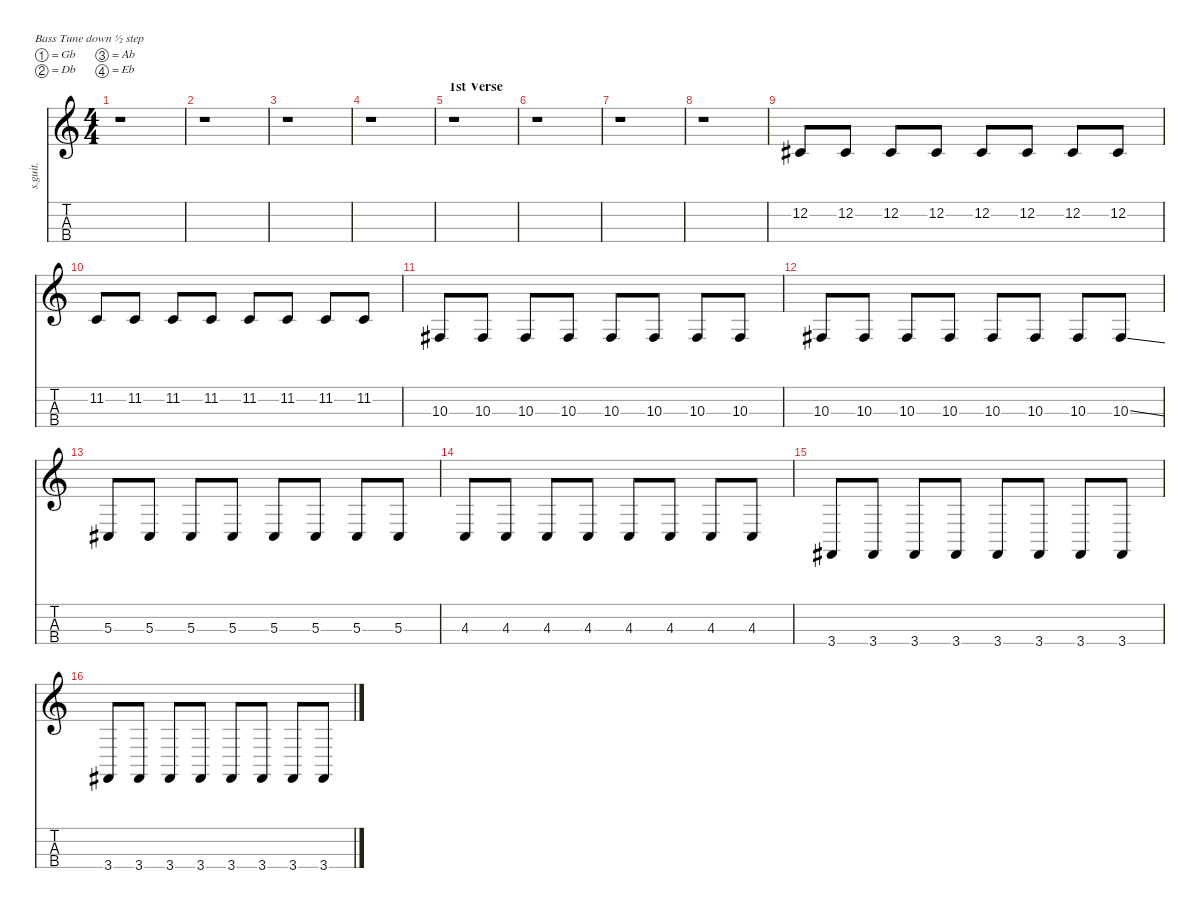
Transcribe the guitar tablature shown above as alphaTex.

\defaultSystemsLayout 4
\hideDynamics
\bracketExtendMode nobrackets
\track ("Mark Stoermer - Bass" "s.guit.") {instrument electricbasspick}
\staff {score tabs}
\tuning (Gb2 Db2 Ab1 Eb1)
\ts (4 4)
\beaming (8 2 2 2 2)
\tempo (148 hide)
\clef g2
\ks c
r.1{dy f instrument electricbasspick} |
r.1 |
r.1 |
r.1 |
\section ("" "1st Verse")
r.1 |
r.1 |
r.1 |
r.1 |
12.2{acc #}.8{lyrics (0 "") lyrics (1 "") lyrics (2 "") lyrics (3 "") lyrics (4 "")} 12.2{acc #}.8{lyrics (0 "") lyrics (1 "") lyrics (2 "") lyrics (3 "") lyrics (4 "")} 12.2{acc #}.8{lyrics (0 "") lyrics (1 "") lyrics (2 "") lyrics (3 "") lyrics (4 "")} 12.2{acc #}.8{lyrics (0 "") lyrics (1 "") lyrics (2 "") lyrics (3 "") lyrics (4 "")} 12.2{acc #}.8{lyrics (0 "") lyrics (1 "") lyrics (2 "") lyrics (3 "") lyrics (4 "")} 12.2{acc #}.8{lyrics (0 "") lyrics (1 "") lyrics (2 "") lyrics (3 "") lyrics (4 "")} 12.2{acc #}.8{lyrics (0 "") lyrics (1 "") lyrics (2 "") lyrics (3 "") lyrics (4 "")} 12.2{acc #}.8{lyrics (0 "") lyrics (1 "") lyrics (2 "") lyrics (3 "") lyrics (4 "")} |
11.2.8{lyrics (0 "") lyrics (1 "") lyrics (2 "") lyrics (3 "") lyrics (4 "")} 11.2.8{lyrics (0 "") lyrics (1 "") lyrics (2 "") lyrics (3 "") lyrics (4 "")} 11.2.8{lyrics (0 "") lyrics (1 "") lyrics (2 "") lyrics (3 "") lyrics (4 "")} 11.2.8{lyrics (0 "") lyrics (1 "") lyrics (2 "") lyrics (3 "") lyrics (4 "")} 11.2.8{lyrics (0 "") lyrics (1 "") lyrics (2 "") lyrics (3 "") lyrics (4 "")} 11.2.8{lyrics (0 "") lyrics (1 "") lyrics (2 "") lyrics (3 "") lyrics (4 "")} 11.2.8{lyrics (0 "") lyrics (1 "") lyrics (2 "") lyrics (3 "") lyrics (4 "")} 11.2.8{lyrics (0 "") lyrics (1 "") lyrics (2 "") lyrics (3 "") lyrics (4 "")} |
10.3{acc #}.8{lyrics (0 "") lyrics (1 "") lyrics (2 "") lyrics (3 "") lyrics (4 "")} 10.3{acc #}.8{lyrics (0 "") lyrics (1 "") lyrics (2 "") lyrics (3 "") lyrics (4 "")} 10.3{acc #}.8{lyrics (0 "") lyrics (1 "") lyrics (2 "") lyrics (3 "") lyrics (4 "")} 10.3{acc #}.8{lyrics (0 "") lyrics (1 "") lyrics (2 "") lyrics (3 "") lyrics (4 "")} 10.3{acc #}.8{lyrics (0 "") lyrics (1 "") lyrics (2 "") lyrics (3 "") lyrics (4 "")} 10.3{acc #}.8{lyrics (0 "") lyrics (1 "") lyrics (2 "") lyrics (3 "") lyrics (4 "")} 10.3{acc #}.8{lyrics (0 "") lyrics (1 "") lyrics (2 "") lyrics (3 "") lyrics (4 "")} 10.3{acc #}.8{lyrics (0 "") lyrics (1 "") lyrics (2 "") lyrics (3 "") lyrics (4 "")} |
10.3{acc #}.8{lyrics (0 "") lyrics (1 "") lyrics (2 "") lyrics (3 "") lyrics (4 "")} 10.3{acc #}.8{lyrics (0 "") lyrics (1 "") lyrics (2 "") lyrics (3 "") lyrics (4 "")} 10.3{acc #}.8{lyrics (0 "") lyrics (1 "") lyrics (2 "") lyrics (3 "") lyrics (4 "")} 10.3{acc #}.8{lyrics (0 "") lyrics (1 "") lyrics (2 "") lyrics (3 "") lyrics (4 "")} 10.3{acc #}.8{lyrics (0 "") lyrics (1 "") lyrics (2 "") lyrics (3 "") lyrics (4 "")} 10.3{acc #}.8{lyrics (0 "") lyrics (1 "") lyrics (2 "") lyrics (3 "") lyrics (4 "")} 10.3{acc #}.8{lyrics (0 "") lyrics (1 "") lyrics (2 "") lyrics (3 "") lyrics (4 "")} 10.3{ss acc #}.8{lyrics (0 "") lyrics (1 "") lyrics (2 "") lyrics (3 "") lyrics (4 "")} |
5.3{acc #}.8{lyrics (0 "") lyrics (1 "") lyrics (2 "") lyrics (3 "") lyrics (4 "")} 5.3{acc #}.8{lyrics (0 "") lyrics (1 "") lyrics (2 "") lyrics (3 "") lyrics (4 "")} 5.3{acc #}.8{lyrics (0 "") lyrics (1 "") lyrics (2 "") lyrics (3 "") lyrics (4 "")} 5.3{acc #}.8{lyrics (0 "") lyrics (1 "") lyrics (2 "") lyrics (3 "") lyrics (4 "")} 5.3{acc #}.8{lyrics (0 "") lyrics (1 "") lyrics (2 "") lyrics (3 "") lyrics (4 "")} 5.3{acc #}.8{lyrics (0 "") lyrics (1 "") lyrics (2 "") lyrics (3 "") lyrics (4 "")} 5.3{acc #}.8{lyrics (0 "") lyrics (1 "") lyrics (2 "") lyrics (3 "") lyrics (4 "")} 5.3{acc #}.8{lyrics (0 "") lyrics (1 "") lyrics (2 "") lyrics (3 "") lyrics (4 "")} |
4.3.8{lyrics (0 "") lyrics (1 "") lyrics (2 "") lyrics (3 "") lyrics (4 "")} 4.3.8{lyrics (0 "") lyrics (1 "") lyrics (2 "") lyrics (3 "") lyrics (4 "")} 4.3.8{lyrics (0 "") lyrics (1 "") lyrics (2 "") lyrics (3 "") lyrics (4 "")} 4.3.8{lyrics (0 "") lyrics (1 "") lyrics (2 "") lyrics (3 "") lyrics (4 "")} 4.3.8{lyrics (0 "") lyrics (1 "") lyrics (2 "") lyrics (3 "") lyrics (4 "")} 4.3.8{lyrics (0 "") lyrics (1 "") lyrics (2 "") lyrics (3 "") lyrics (4 "")} 4.3.8{lyrics (0 "") lyrics (1 "") lyrics (2 "") lyrics (3 "") lyrics (4 "")} 4.3.8{lyrics (0 "") lyrics (1 "") lyrics (2 "") lyrics (3 "") lyrics (4 "")} |
3.4{acc #}.8{lyrics (0 "") lyrics (1 "") lyrics (2 "") lyrics (3 "") lyrics (4 "")} 3.4{acc #}.8{lyrics (0 "") lyrics (1 "") lyrics (2 "") lyrics (3 "") lyrics (4 "")} 3.4{acc #}.8{lyrics (0 "") lyrics (1 "") lyrics (2 "") lyrics (3 "") lyrics (4 "")} 3.4{acc #}.8{lyrics (0 "") lyrics (1 "") lyrics (2 "") lyrics (3 "") lyrics (4 "")} 3.4{acc #}.8{lyrics (0 "") lyrics (1 "") lyrics (2 "") lyrics (3 "") lyrics (4 "")} 3.4{acc #}.8{lyrics (0 "") lyrics (1 "") lyrics (2 "") lyrics (3 "") lyrics (4 "")} 3.4{acc #}.8{lyrics (0 "") lyrics (1 "") lyrics (2 "") lyrics (3 "") lyrics (4 "")} 3.4{acc #}.8{lyrics (0 "") lyrics (1 "") lyrics (2 "") lyrics (3 "") lyrics (4 "")} |
3.4{acc #}.8{lyrics (0 "") lyrics (1 "") lyrics (2 "") lyrics (3 "") lyrics (4 "")} 3.4{acc #}.8{lyrics (0 "") lyrics (1 "") lyrics (2 "") lyrics (3 "") lyrics (4 "")} 3.4{acc #}.8{lyrics (0 "") lyrics (1 "") lyrics (2 "") lyrics (3 "") lyrics (4 "")} 3.4{acc #}.8{lyrics (0 "") lyrics (1 "") lyrics (2 "") lyrics (3 "") lyrics (4 "")} 3.4{acc #}.8{lyrics (0 "") lyrics (1 "") lyrics (2 "") lyrics (3 "") lyrics (4 "")} 3.4{acc #}.8{lyrics (0 "") lyrics (1 "") lyrics (2 "") lyrics (3 "") lyrics (4 "")} 3.4{acc #}.8{lyrics (0 "") lyrics (1 "") lyrics (2 "") lyrics (3 "") lyrics (4 "")} 3.4{acc #}.8{lyrics (0 "") lyrics (1 "") lyrics (2 "") lyrics (3 "") lyrics (4 "")}
